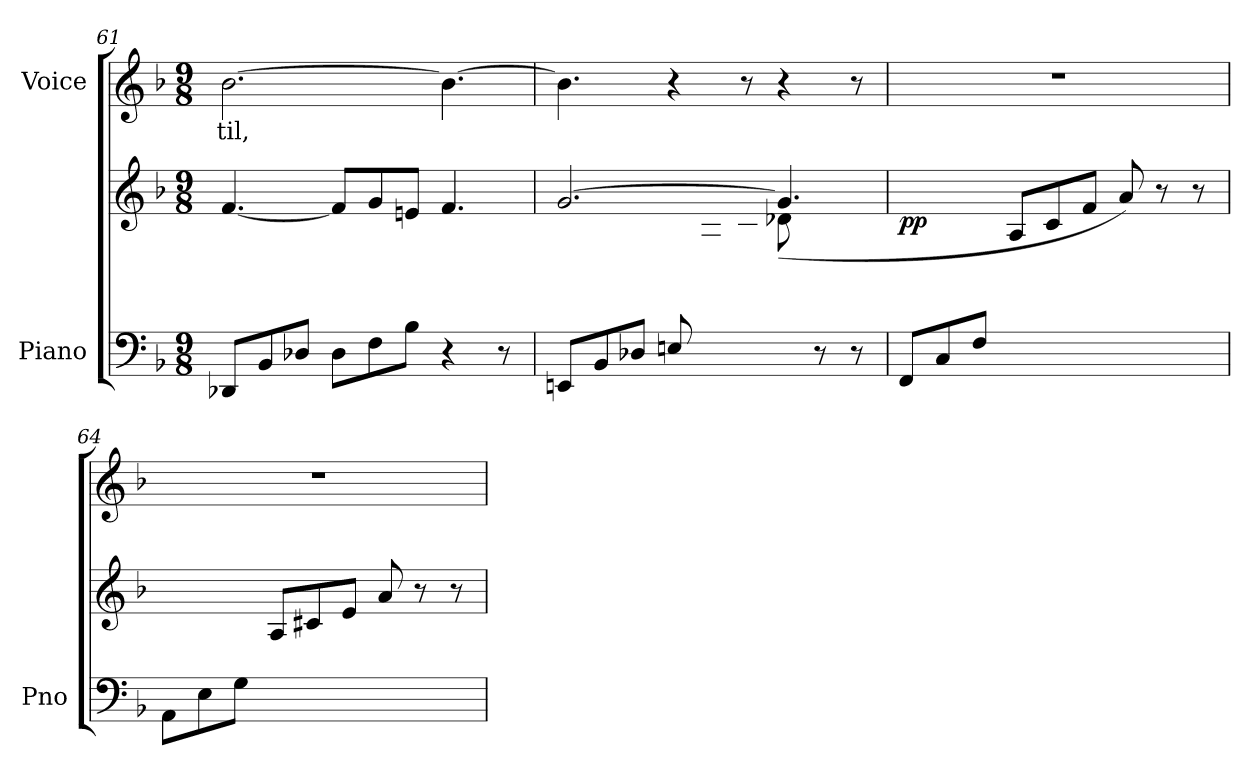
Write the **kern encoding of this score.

**kern	**kern	**dynam	**kern	**text
*part2	*part2	*part2	*part1	*part1
*staff3	*staff2	*staff2/3	*staff1	*staff1
*I"Piano	*	*	*I"Voice	*
*I'Pno	*	*	*	*
*clefF4	*clefG2	*	*clefG2	*
*k[b-]	*k[b-]	*	*k[b-]	*
*M9/8	*M9/8	*	*M9/8	*
=61	=61	=61	=61	=61
!	!	!	!	!LO:LY:b
8DD-X/L	[4.f/	.	[2.b-\	-til,
8BB-/	.	.	.	.
8D-X/J	.	.	.	.
8D-\L	8f/L]	.	.	.
8F\	8g/	.	.	.
8B-\J	8en/J	.	.	.
4r	4.f/	.	4.b-\_	.
8r	.	.	.	.
=62	=62	=62	=62	=62
*	*^	*	*	*
*	*	*^	*	*	*
(<8EEn/L	[2.g/	2.ryy	2ryy	.	4.b-\]	.
8BB-/	.	.	.	.	.	.
8D-X/J	.	.	.	.	.	.
8En/L	.	.	.	.	4r	.
4ryy	.	.	8G\	.	.	.
.	.	.	8B-\J	.	8r	.
8ryy	4.g/]	(8d-X\	4.ryy	.	4r	.
8r	.	4ryy	.	.	.	.
8r	.	.	.	.	8r	.
*	*v	*v	*v	*	*	*
!!LO:LB:g=z
=63	=63	=63	=63	=63
!	!	!LO:DY:b	!	!
(8FF/L	4.ryy	pp	8%9r	.
8C/	.	.	.	.
8F/J	.	.	.	.
4.ryy	8A/L	.	.	.
.	8c/	.	.	.
.	8f/J	.	.	.
4ryy	8a/)	.	.	.
.	8r	.	.	.
8ryy	8r	.	.	.
!!LO:LB:g=z
=64	=64	=64	=64	=64
8AA\L	4.ryy	.	8%9r	.
8E\	.	.	.	.
8G\J	.	.	.	.
4.ryy	8A/L	.	.	.
.	8c#X/	.	.	.
.	8e/J	.	.	.
4ryy	8a/)	.	.	.
.	8r	.	.	.
8ryy	8r	.	.	.
=	=	=	=	=
*-	*-	*-	*-	*-
